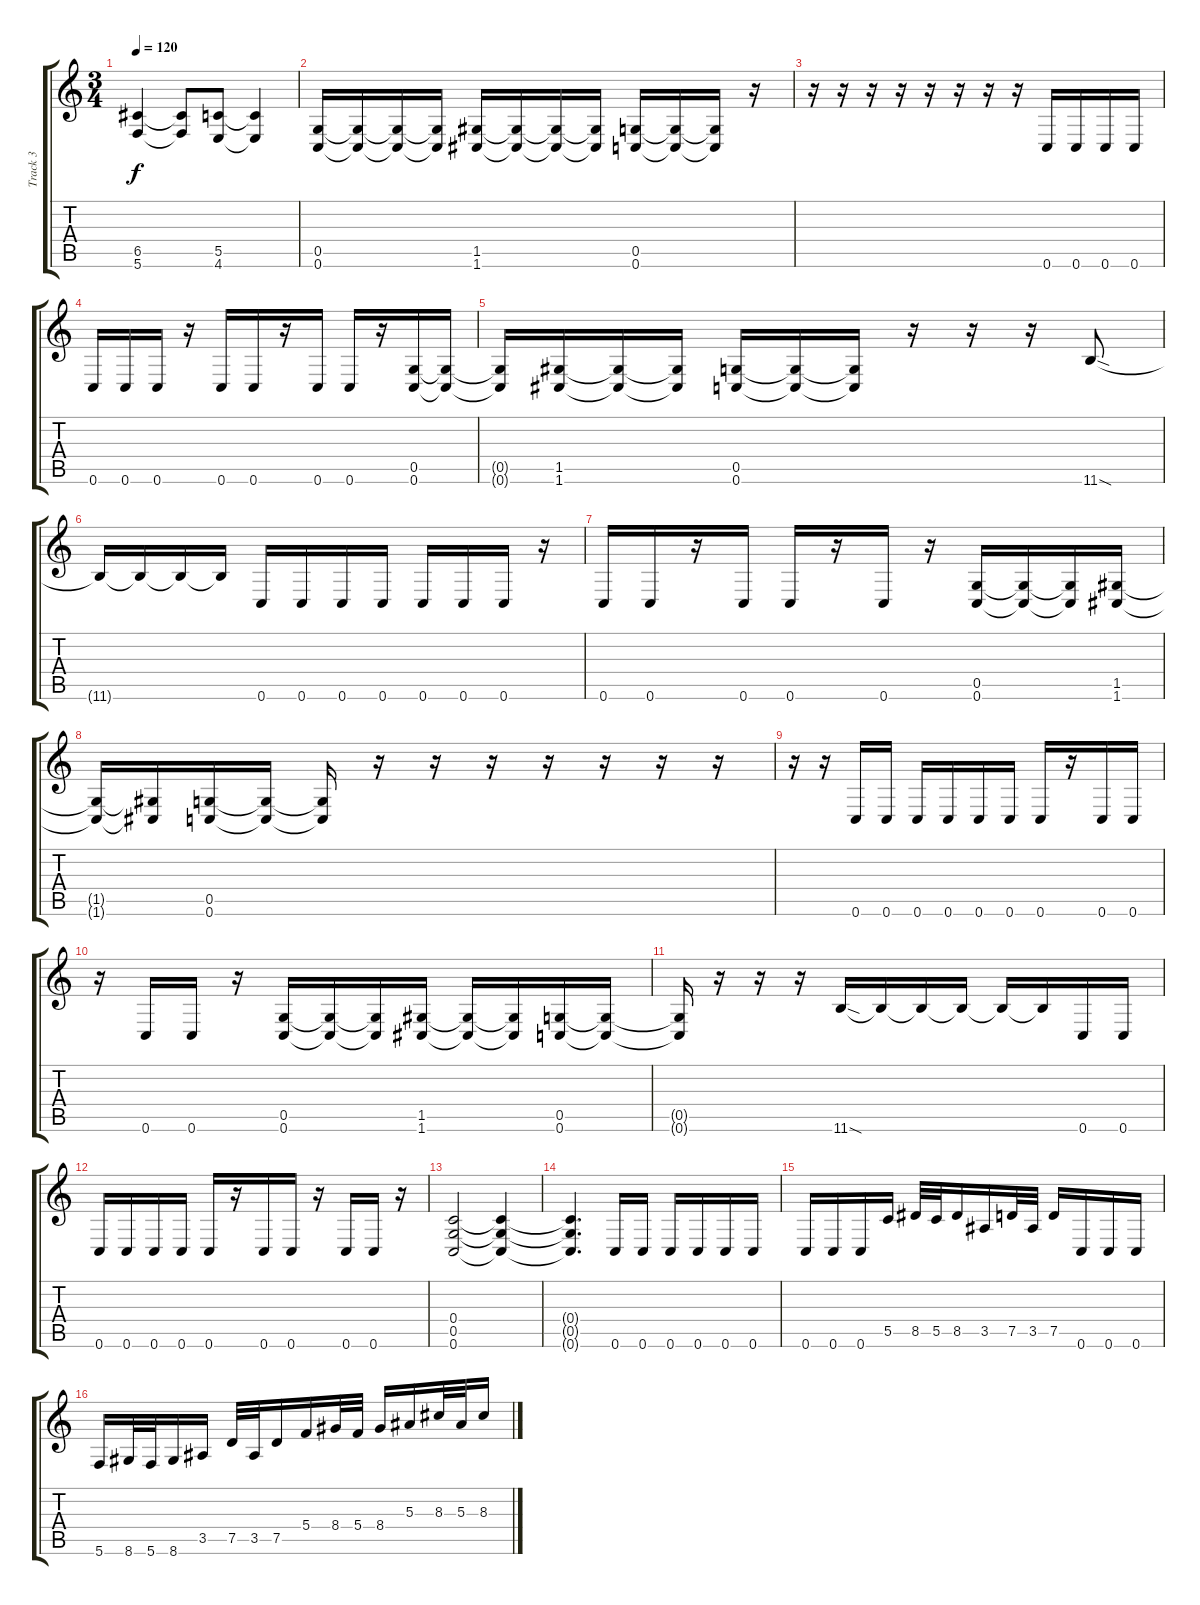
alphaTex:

\track ("Track 3" "Track 3") {instrument distortionguitar}
\staff {score tabs}
\tuning (D4 A3 F3 C3 G2 C2) {hide}
\ts (3 4)
\tempo 120
\clef g2
\ks c
(6.5 5.6).4{dy f} (6.5{t} 5.6{t}).8 (5.5 4.6).8 (5.5{t} 4.6{t}).4 |
(0.5 0.6).16 (0.5{t} 0.6{t}).16 (0.5{t} 0.6{t}).16 (0.5{t} 0.6{t}).16 (1.5 1.6).16 (1.5{t} 1.6{t}).16 (1.5{t} 1.6{t}).16 (1.5{t} 1.6{t}).16 (0.5 0.6).16 (0.5{t} 0.6{t}).16 (0.5{t} 0.6{t}).16 r.16 |
r.16 r.16 r.16 r.16 r.16 r.16 r.16 r.16 0.6.16 0.6.16 0.6.16 0.6.16 |
0.6.16 0.6.16 0.6.16 r.16 0.6.16 0.6.16 r.16 0.6.16 0.6.16 r.16 (0.5 0.6).16 (0.5{t} 0.6{t}).16 |
(0.5{t} 0.6{t}).16 (1.5 1.6).16 (1.5{t} 1.6{t}).16 (1.5{t} 1.6{t}).16 (0.5 0.6).16 (0.5{t} 0.6{t}).16 (0.5{t} 0.6{t}).16 r.16 r.16 r.16 11.6{sod}.8 |
11.6{t}.16 11.6{t}.16 11.6{t}.16 11.6{t}.16 0.6.16 0.6.16 0.6.16 0.6.16 0.6.16 0.6.16 0.6.16 r.16 |
0.6.16 0.6.16 r.16 0.6.16 0.6.16 r.16 0.6.16 r.16 (0.5 0.6).16 (0.5{t} 0.6{t}).16 (0.5{t} 0.6{t}).16 (1.5 1.6).16 |
(1.5{t} 1.6{t}).16 (1.5{t} 1.6{t}).16 (0.5 0.6).16 (0.5{t} 0.6{t}).16 (0.5{t} 0.6{t}).16 r.16 r.16 r.16 r.16 r.16 r.16 r.16 |
r.16 r.16 0.6.16 0.6.16 0.6.16 0.6.16 0.6.16 0.6.16 0.6.16 r.16 0.6.16 0.6.16 |
r.16 0.6.16 0.6.16 r.16 (0.5 0.6).16 (0.5{t} 0.6{t}).16 (0.5{t} 0.6{t}).16 (1.5 1.6).16 (1.5{t} 1.6{t}).16 (1.5{t} 1.6{t}).16 (0.5 0.6).16 (0.5{t} 0.6{t}).16 |
(0.5{t} 0.6{t}).16 r.16 r.16 r.16 11.6{sod}.16 11.6{t}.16 11.6{t}.16 11.6{t}.16 11.6{t}.16 11.6{t}.16 0.6.16 0.6.16 |
0.6.16 0.6.16 0.6.16 0.6.16 0.6.16 r.16 0.6.16 0.6.16 r.16 0.6.16 0.6.16 r.16 |
(0.4 0.5 0.6).2 (0.4{t} 0.5{t} 0.6{t}).4 |
(0.4{t} 0.5{t} 0.6{t}).4{d} 0.6.16 0.6.16 0.6.16 0.6.16 0.6.16 0.6.16 |
0.6.16 0.6.16 0.6.16 5.5.16 8.5.32 5.5.32 8.5.16 3.5.16 7.5.32 3.5.32 7.5.16 0.6.16 0.6.16 0.6.16 |
5.6.16 8.6.32 5.6.32 8.6.16 3.5.16 7.5.32 3.5.32 7.5.16 5.4.16 8.4.32 5.4.32 8.4.16 5.3.16 8.3.32 5.3.32 8.3.16
